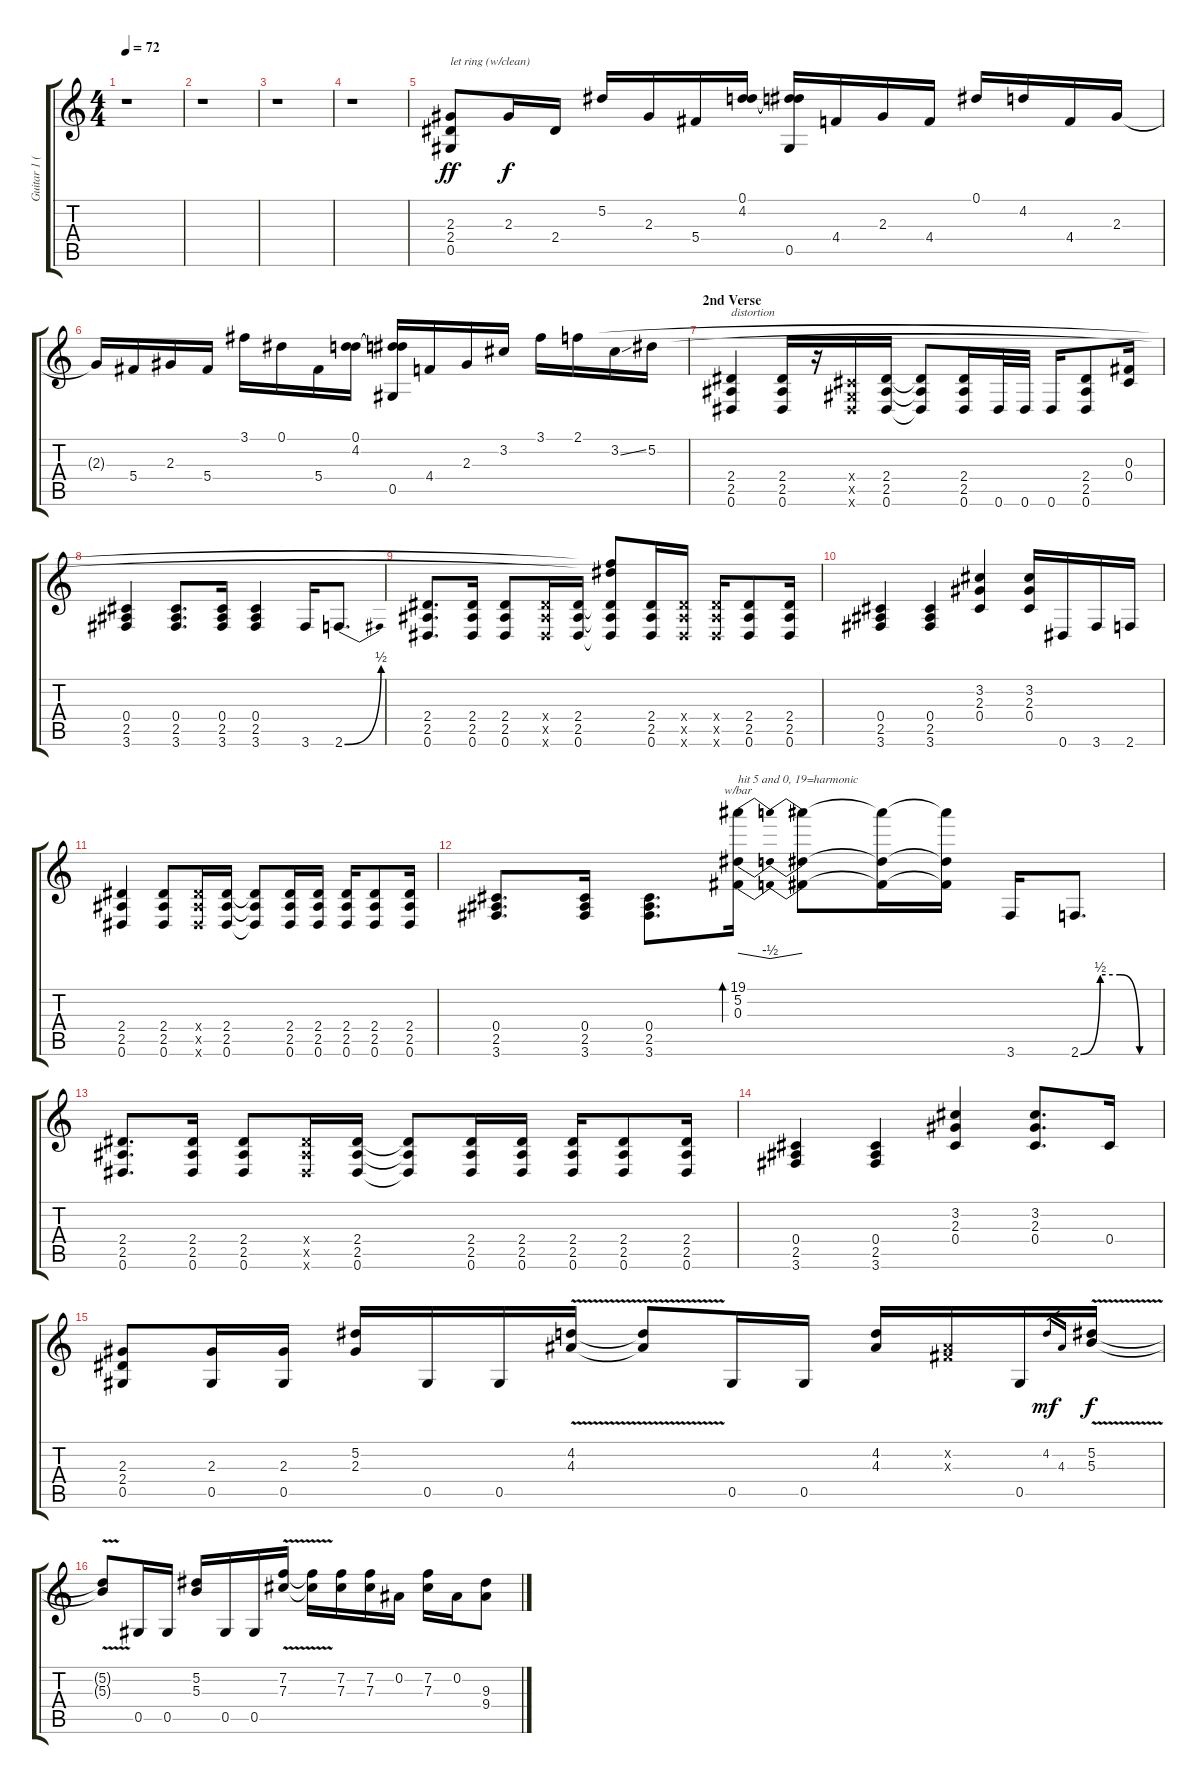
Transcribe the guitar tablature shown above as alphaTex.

\track ("Guitar 1 (Slash)" "Guitar 1 (") {instrument distortionguitar}
\staff {score tabs}
\tuning (Eb4 Bb3 Gb3 Db3 Ab2 Eb2) {hide}
\ts (4 4)
\tempo 72
\clef g2
\ks c
r.1{dy ff} |
r.1 |
r.1 |
r.1 |
(2.3 2.4 0.5).8{txt "let ring (w/clean)"} 2.3.16{dy f} 2.4.16 5.2.16 2.3.16 5.4.16 (0.1 4.2).16 (0.1{t} 4.2{t} 0.5).16 4.4.16 2.3.16 4.4.16 0.1.16 4.2.16 4.4.16 2.3.16 |
2.3{t}.16 5.4.16 2.3.16 5.4.16 3.1.16 0.1.16 5.4.16 (0.1 4.2).16 (0.1{t} 4.2{t} 0.5).16 4.4.16 2.3.16 3.2.16 3.1.16 2.1.16 3.2{ss}.16 5.2.16 |
\section ("" "2nd Verse")
(2.4 2.5 0.6).4{txt "distortion"} (2.4 2.5 0.6).16 r.16 (0.4{x} 0.5{x} 0.6{x}).16 (2.4 2.5 0.6).16 (2.4{t} 2.5{t} 0.6{t}).8 (2.4 2.5 0.6).16 0.6.32 0.6.32 0.6.16 (2.4 2.5 0.6).8 (0.3 0.4).16 |
(0.4 2.5 3.6).4 (0.4 2.5 3.6).8{d} (0.4 2.5 3.6).16 (0.4 2.5 3.6).4 3.6.16 2.6{be (bend 0 0 60 2)}.8{d} |
(2.4 2.5 0.6).8{d} (2.4 2.5 0.6).16 (2.4 2.5 0.6).8 (2.4{x} 2.5{x} 0.6{x}).16 (2.4 2.5 0.6).16 (2.1{t} 5.2{t} 2.4{t} 2.5{t} 0.6{t}).8 (2.4 2.5 0.6).16 (2.4{x} 2.5{x} 0.6{x}).16 (2.4{x} 2.5{x} 0.6{x}).16 (2.4 2.5 0.6).8 (2.4 2.5 0.6).16 |
(0.4 2.5 3.6).4 (0.4 2.5 3.6).4 (3.2 2.3 0.4).4 (3.2 2.3 0.4).16 0.6.16 3.6.16 2.6.16 |
(2.4 2.5 0.6).4 (2.4 2.5 0.6).8 (2.4{x} 2.5{x} 0.6{x}).16 (2.4 2.5 0.6).16 (2.4{t} 2.5{t} 0.6{t}).8 (2.4 2.5 0.6).16 (2.4 2.5 0.6).16 (2.4 2.5 0.6).16 (2.4 2.5 0.6).8 (2.4 2.5 0.6).16 |
(0.4 2.5 3.6).8{d} (0.4 2.5 3.6).16 (0.4 2.5 3.6).8{d} (19.1 5.2 0.3).16{tbe (dip default 0 0 30 -2 60 0) bd 120 txt "hit 5 and 0, 19=harmonic"} (19.1{t} 5.2{t} 0.3{t}).8 (19.1{t} 5.2{t} 0.3{t}).16 (19.1{t} 5.2{t} 0.3{t}).16 3.6.16 2.6{be (custom 0 0 15 2 30 2 45 0 60 0)}.8{d} |
(2.4 2.5 0.6).8{d} (2.4 2.5 0.6).16 (2.4 2.5 0.6).8 (2.4{x} 2.5{x} 0.6{x}).16 (2.4 2.5 0.6).16 (2.4{t} 2.5{t} 0.6{t}).8 (2.4 2.5 0.6).16 (2.4 2.5 0.6).16 (2.4 2.5 0.6).16 (2.4 2.5 0.6).8 (2.4 2.5 0.6).16 |
(0.4 2.5 3.6).4 (0.4 2.5 3.6).4 (3.2 2.3 0.4).4 (3.2 2.3 0.4).8{d} 0.4.16 |
(2.3 2.4 0.5).8 (2.3 0.5).16 (2.3 0.5).16 (5.2 2.3).16 0.5.16 0.5.16 (4.2{v} 4.3{v}).16 (4.2{t} 4.3{t}).8 0.5.16 0.5.16 (4.2 4.3).16 (0.2{x} 0.3{x}).16 0.5.16 4.2.16{gr dy mf} 4.3.16{gr} (5.2{v} 5.3{v}).16{dy f} |
(5.2{t} 5.3{t}).8 0.5.16 0.5.16 (5.2 5.3).16 0.5.16 0.5.16 (7.2{v} 7.3{v}).16 (7.2{t} 7.3{t}).16 (7.2 7.3).16 (7.2 7.3).16 0.2.16 (7.2 7.3).16 0.2.16 (9.3{ss} 9.4).8
